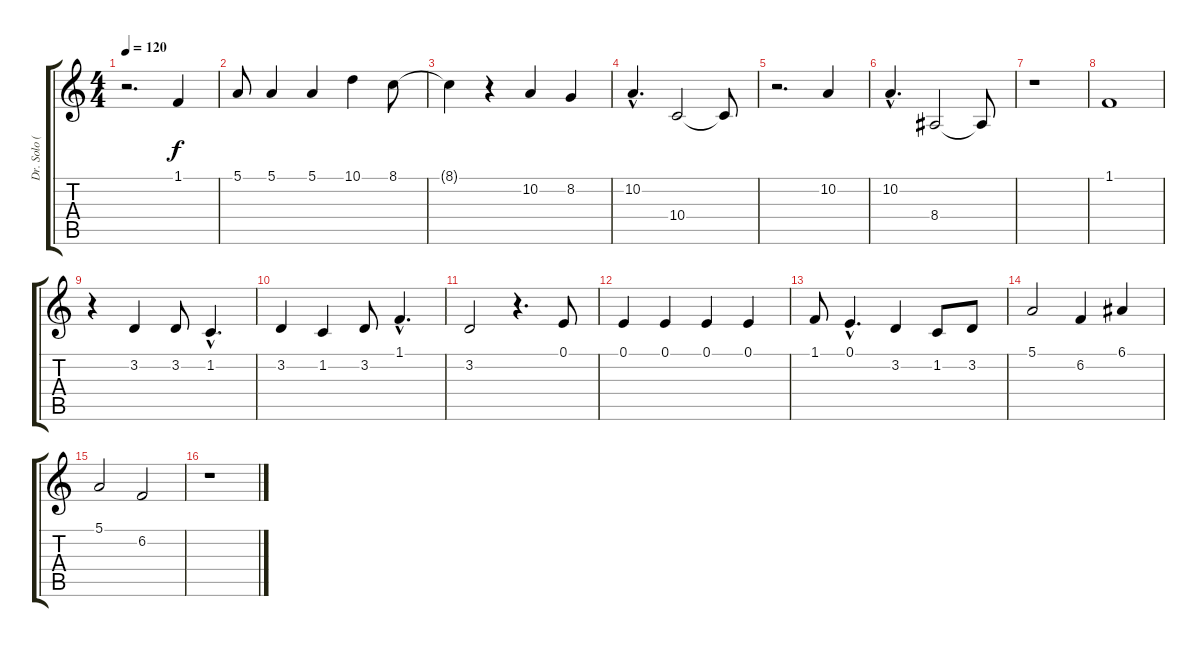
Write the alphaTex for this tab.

\track ("Dr. Solo (Harm)     " "Dr. Solo (") {instrument pad1newage}
\staff {score tabs}
\tuning (E4 B3 G3 D3 A2 E2) {hide}
\ts (4 4)
\tempo 120
\clef g2
\ks c
r.2{d dy f} 1.1.4 |
5.1.8 5.1.4 5.1.4 10.1.4 8.1.8 |
8.1{t}.4 r.4 10.2.4 8.2.4 |
10.2{hac}.4{d} 10.4.2 10.4{t}.8 |
r.2{d} 10.2.4 |
10.2{hac}.4{d} 8.4.2 8.4{t}.8 |
r.1 |
1.1.1 |
r.4 3.2.4 3.2.8 1.2{hac}.4{d} |
3.2.4 1.2.4 3.2.8 1.1{hac}.4{d} |
3.2.2 r.4{d} 0.1.8 |
0.1.4 0.1.4 0.1.4 0.1.4 |
1.1.8 0.1{hac}.4{d} 3.2.4 1.2.8 3.2.8 |
5.1.2 6.2.4 6.1.4 |
5.1.2 6.2.2 |
r.1
